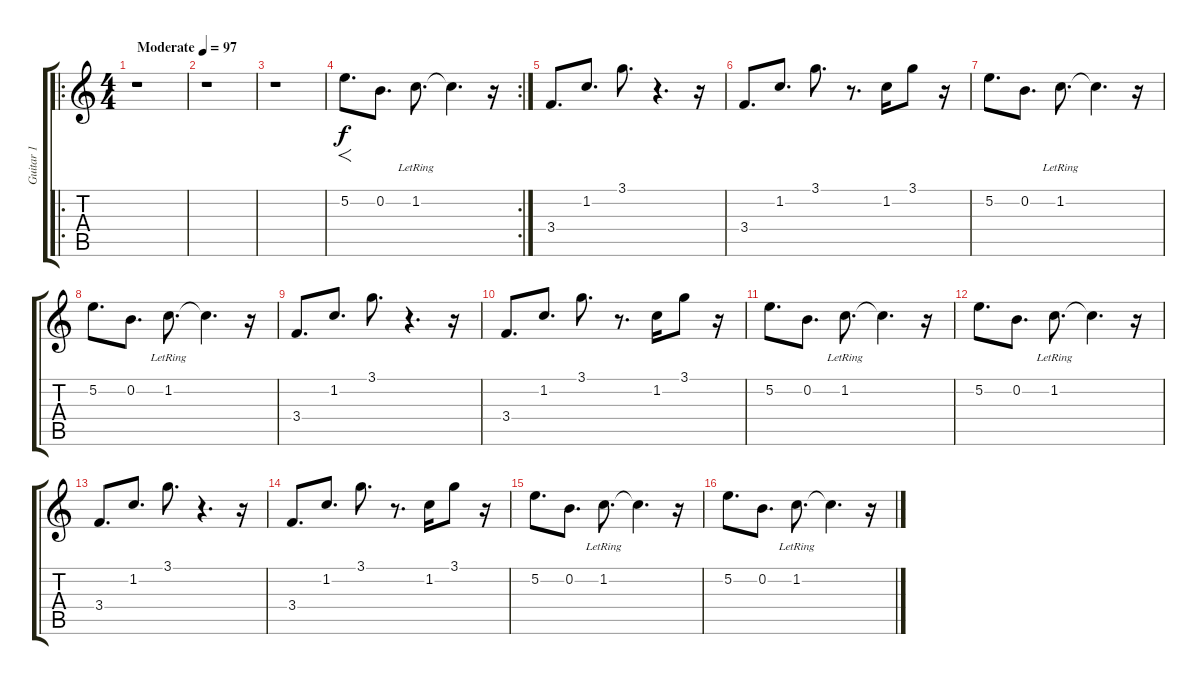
\track ("Guitar 1" "Guitar 1") {instrument electricguitarclean}
\staff {score tabs}
\tuning (E4 B3 G3 D3 A2 E2) {hide}
\ro
\ts (4 4)
\tempo (97 "Moderate")
\clef g2
\ks c
r.1{dy f instrument electricguitarclean} |
r.1 |
r.1 |
\rc 2
5.2.8{f d} 0.2.8{d} 1.2{lr}.8{d} 1.2{t}.4{d} r.16 |
3.4.8{d} 1.2.8{d} 3.1.8{d} r.4{d} r.16 |
3.4.8{d} 1.2.8{d} 3.1.8{d} r.8{d} 1.2.16 3.1.8 r.16 |
5.2.8{d} 0.2.8{d} 1.2{lr}.8{d} 1.2{t}.4{d} r.16 |
5.2.8{d} 0.2.8{d} 1.2{lr}.8{d} 1.2{t}.4{d} r.16 |
3.4.8{d} 1.2.8{d} 3.1.8{d} r.4{d} r.16 |
3.4.8{d} 1.2.8{d} 3.1.8{d} r.8{d} 1.2.16 3.1.8 r.16 |
5.2.8{d} 0.2.8{d} 1.2{lr}.8{d} 1.2{t}.4{d} r.16 |
5.2.8{d} 0.2.8{d} 1.2{lr}.8{d} 1.2{t}.4{d} r.16 |
3.4.8{d} 1.2.8{d} 3.1.8{d} r.4{d} r.16 |
3.4.8{d} 1.2.8{d} 3.1.8{d} r.8{d} 1.2.16 3.1.8 r.16 |
5.2.8{d} 0.2.8{d} 1.2{lr}.8{d} 1.2{t}.4{d} r.16 |
5.2.8{d} 0.2.8{d} 1.2{lr}.8{d} 1.2{t}.4{d} r.16
